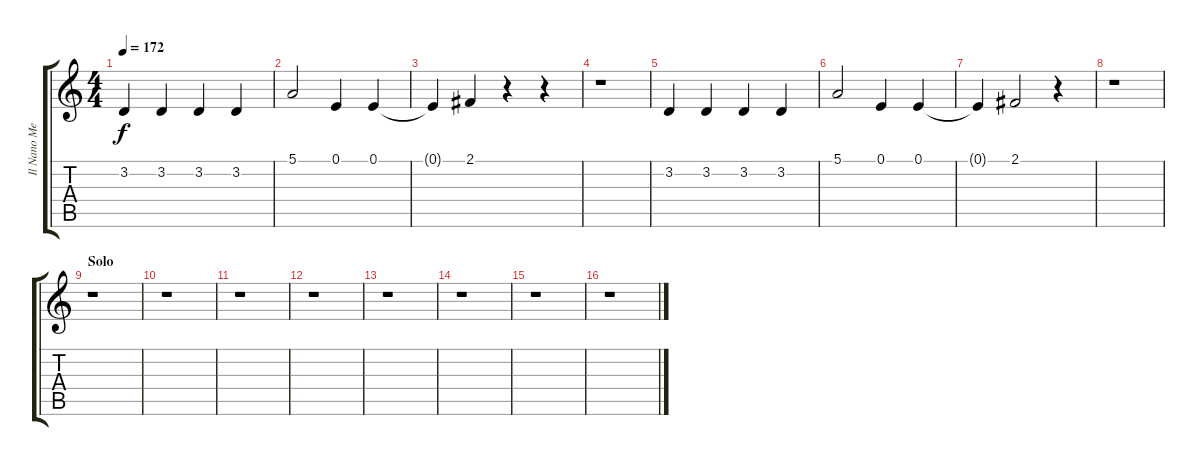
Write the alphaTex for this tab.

\track ("Il Nano Merlino - Il Boia Malefico (Choi" "Il Nano Me") {instrument lead2sawtooth}
\staff {score tabs}
\tuning (E4 B3 G3 D3 A2 E2) {hide}
\ts (4 4)
\tempo 172
\clef g2
\ks c
3.2.4{dy f} 3.2.4 3.2.4 3.2.4 |
5.1.2 0.1.4 0.1.4 |
0.1{t}.4 2.1.4 r.4 r.4 |
r.1 |
3.2.4 3.2.4 3.2.4 3.2.4 |
5.1.2 0.1.4 0.1.4 |
0.1{t}.4 2.1.2 r.4 |
r.1 |
\section ("" "Solo")
r.1 |
r.1 |
r.1 |
r.1 |
r.1 |
r.1 |
r.1 |
r.1
